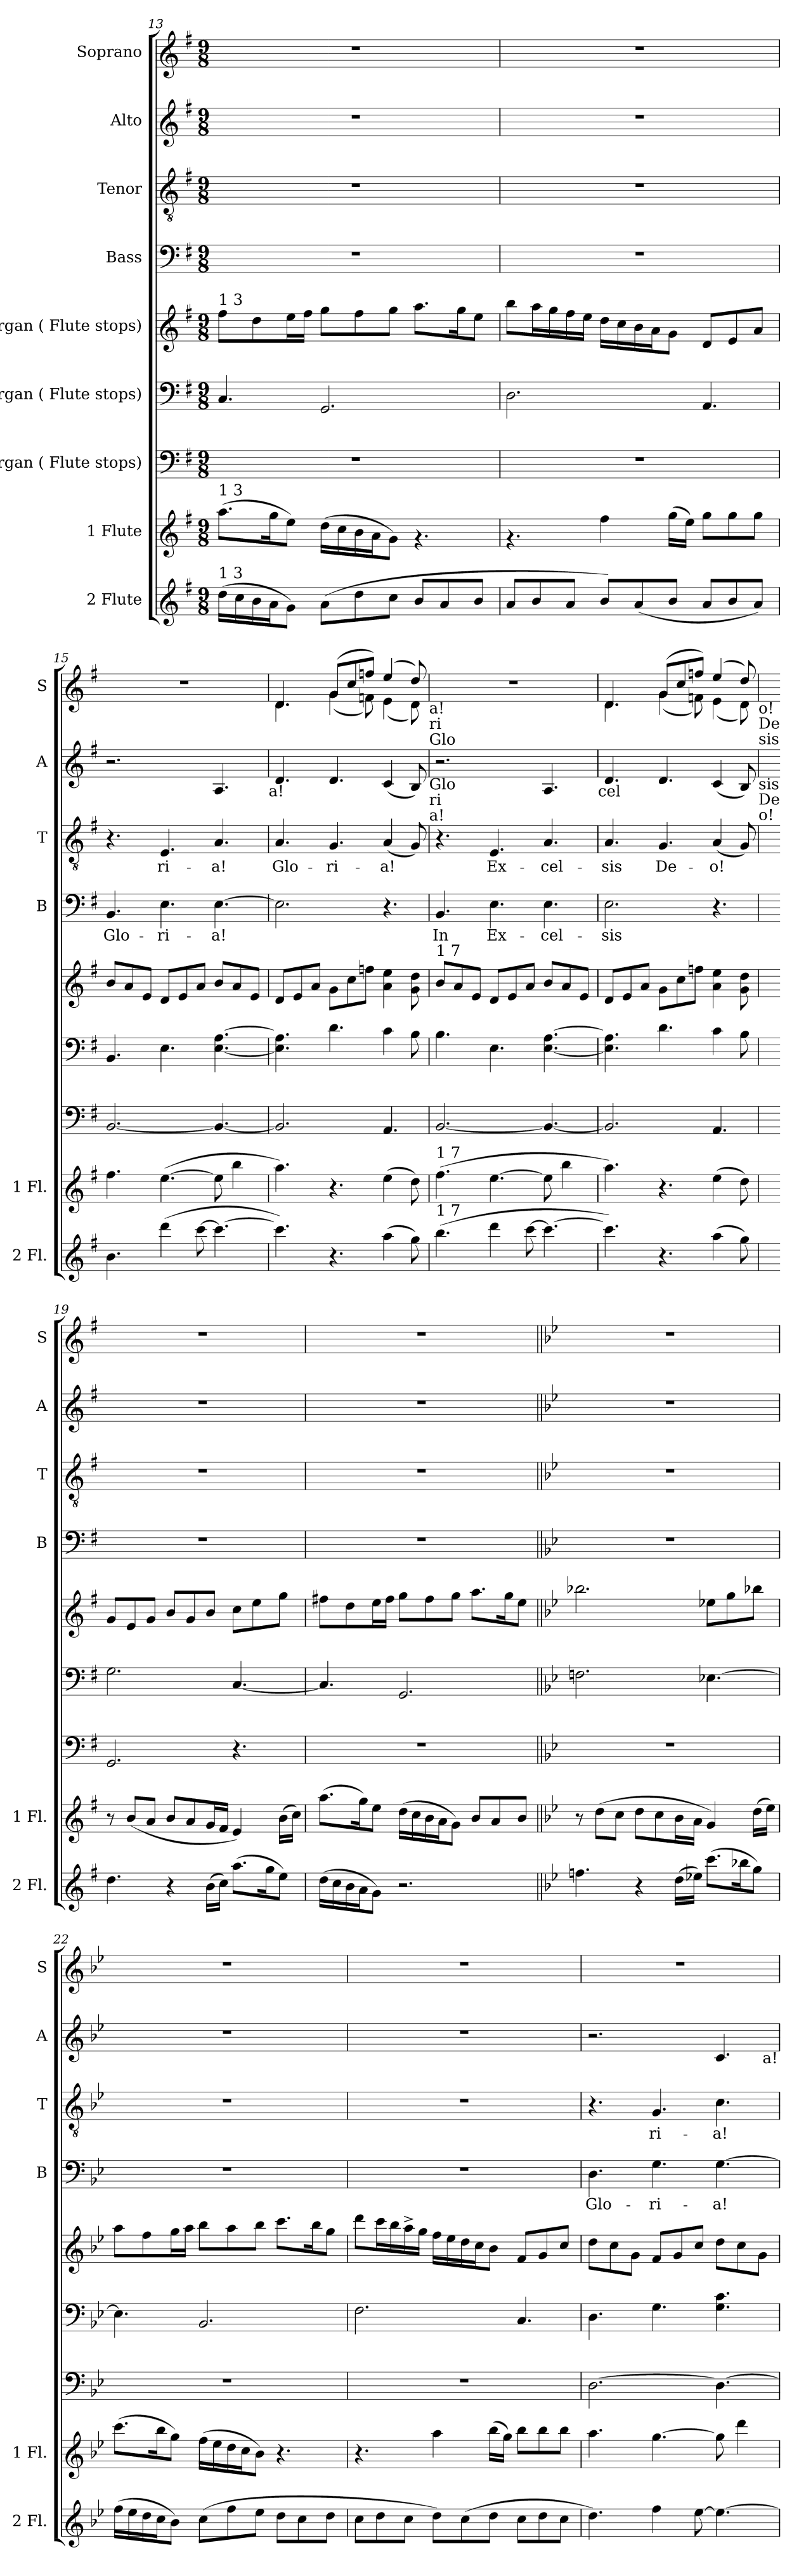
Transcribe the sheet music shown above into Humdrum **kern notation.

**kern	**kern	**kern	**kern	**kern	**kern	**text	**kern	**text	**kern	**kern
*part9	*part8	*part7	*part6	*part5	*part4	*part4	*part3	*part3	*part2	*part1
*staff9	*staff8	*staff7	*staff6	*staff5	*staff4	*staff4	*staff3	*staff3	*staff2	*staff1
*I"2 Flute	*I"1 Flute	*I"Organ ( Flute stops)	*I"Organ ( Flute stops)	*I"Organ ( Flute stops)	*I"Bass	*	*I"Tenor	*	*I"Alto	*I"Soprano
*I'2 Fl.	*I'1 Fl.	*	*	*	*I'B	*	*I'T	*	*I'A	*I'S
!!LO:PB:g=z
*clefG2	*clefG2	*clefF4	*clefF4	*clefG2	*clefF4	*	*clefGv2	*	*clefG2	*clefG2
*	*	*	*	*	*	*	*ITrd-2c-3	*	*	*
*k[f#]	*k[f#]	*k[f#]	*k[f#]	*k[f#]	*k[f#]	*	*k[b-e-]	*	*k[f#]	*k[f#]
*G:	*G:	*G:	*G:	*G:	*G:	*	*B-:	*	*G:	*G:
*M9/8	*M9/8	*M9/8	*M9/8	*M9/8	*M9/8	*	*M9/8	*	*M9/8	*M9/8
=13	=13	=13	=13	=13	=13	=13	=13	=13	=13	=13
!	!	!	!	!LO:TX:a:t=1 3	!	!	!	!	!	!
!	!LO:TX:a:t=1 3	!	!	!	!	!	!	!	!	!
!LO:TX:a:t=1 3	!	!	!	!	!	!	!	!	!	!
!	!	!LO:N:vis=1	!	!	!LO:N:vis=1	!	!LO:N:vis=1	!	!LO:N:vis=1	!LO:N:vis=1
(>16dd\LL	(>8.aa\L	8%9r	4.C/	8ff#\L	8%9r	.	8%9r	.	8%9r	8%9r
16cc\	.	.	.	.	.	.	.	.	.	.
16b\	.	.	.	8dd\	.	.	.	.	.	.
16a\J	16gg\k	.	.	.	.	.	.	.	.	.
8g\J)	8ee\J)	.	.	16ee\L	.	.	.	.	.	.
.	.	.	.	16ff#\JJ	.	.	.	.	.	.
(>8a\L	(>16dd\LL	.	2.GG/	8gg\L	.	.	.	.	.	.
.	16cc\	.	.	.	.	.	.	.	.	.
8dd\	16b\	.	.	8ff#\	.	.	.	.	.	.
.	16a\J	.	.	.	.	.	.	.	.	.
8cc\J	8g\J)	.	.	8gg\J	.	.	.	.	.	.
8b/L	4.rg	.	.	8.aa\L	.	.	.	.	.	.
8a/	.	.	.	.	.	.	.	.	.	.
.	.	.	.	16gg\k	.	.	.	.	.	.
8b/J	.	.	.	8ee\J	.	.	.	.	.	.
=14	=14	=14	=14	=14	=14	=14	=14	=14	=14	=14
!	!	!LO:N:vis=1	!	!	!LO:N:vis=1	!	!LO:N:vis=1	!	!LO:N:vis=1	!LO:N:vis=1
8a/L	4.rg	8%9r	2.D\	8bb\L	8%9r	.	8%9r	.	8%9r	8%9r
8b/	.	.	.	16aa\L	.	.	.	.	.	.
.	.	.	.	16gg\	.	.	.	.	.	.
8a/J	.	.	.	16ff#\	.	.	.	.	.	.
.	.	.	.	16ee\JJ	.	.	.	.	.	.
8b/L)	4ff#\	.	.	16dd\LL	.	.	.	.	.	.
.	.	.	.	16cc\	.	.	.	.	.	.
(>8a/	.	.	.	16b\	.	.	.	.	.	.
.	.	.	.	16a\J	.	.	.	.	.	.
8b/J	(>16gg\LL	.	.	8g\J	.	.	.	.	.	.
.	16ee\JJ)	.	.	.	.	.	.	.	.	.
8a/L	8gg\L	.	4.AA/	8d/L	.	.	.	.	.	.
8b/	8gg\	.	.	8e/	.	.	.	.	.	.
8a/J)	8gg\J	.	.	8a/J	.	.	.	.	.	.
=15	=15	=15	=15	=15	=15	=15	=15	=15	=15	=15
!	!	!	!	!	!	!LO:LY:b	!	!	!	!LO:N:vis=1
4.b\	4.ff#\	[<2.BB/	4.BB/	8b/L	4.BB/	Glo-	4.r	.	2.r	8%9r
.	.	.	.	8a/	.	.	.	.	.	.
.	.	.	.	8e/J	.	.	.	.	.	.
!	!	!	!	!	!	!LO:LY:b	!	!LO:LY:b	!	!
(<4ddd\	(>[>4.ee\	.	4.E\	8d/L	4.E\	-ri-	4.G/	ri-	.	.
.	.	.	.	8e/	.	.	.	.	.	.
[>8ccc\	.	.	.	8a/J	.	.	.	.	.	.
!	!	!	!	!	!	!LO:LY:b	!	!LO:LY:b	!	!
4.ccc\_	8ee\]	4.BB/_	[<4.E\ [>4.A\	8b/L	[>4.E\	-a!	4.c/	-a!	4.A/	.
.	4bb\	.	.	8a/	.	.	.	.	.	.
.	.	.	.	8e/J	.	.	.	.	.	.
!	!	!	!	!	!	!	!	!	!LO:TX:b:t=a!	!
=16	=16	=16	=16	=16	=16	=16	=16	=16	=16	=16
!	!	!	!	!	!	!	!	!LO:LY:b	!	!
*	*	*	*	*	*	*	*	*	*	*^
4.ccc\])	4.aa\)	2.BB/]	4.E\] 4.A\]	8d/L	2.E\]	.	4.c/	Glo-	4.d/	4.d/	4.d\
.	.	.	.	8e/	.	.	.	.	.	.	.
.	.	.	.	8a/J	.	.	.	.	.	.	.
!	!	!	!	!	!	!	!	!LO:LY:b	!	!	!
4.r	4.r	.	4.d\	8g\L	.	.	4.B-/	-ri-	4.d/	(>8g/L	(<4g\
.	.	.	.	8cc\	.	.	.	.	.	8cc/	.
.	.	.	.	8ffn\J	.	.	.	.	.	8ffn/J)	8fn\)
!	!	!	!	!	!	!	!	!LO:LY:b	!	!	!
(>4aa\	(>4ee\	4.AA/	4c\	4a\ 4ee\	4.r	.	(<4c/	-a!	(<4c/	(4ee/	(<4e\
8gg\)	8dd\)	.	8B\	8g\ 8dd\	.	.	8B-/)	.	8B/)	8dd/)	8d\)
!	!	!	!	!	!	!	!	!	!	!	!LO:TX:b:t=a!
!	!	!	!	!	!	!	!	!	!	!	!LO:TX:b:t=ri
!	!	!	!	!	!	!	!	!	!	!	!LO:TX:b:t=Glo
!	!	!	!	!	!	!	!	!	!LO:TX:b:t=Glo	!	!
!	!	!	!	!	!	!	!	!	!LO:TX:b:t=ri	!	!
!	!	!	!	!	!	!	!	!	!LO:TX:b:t=a!	!	!
!!LO:PB:g=z
=17	=17	=17	=17	=17	=17	=17	=17	=17	=17	=17	=17
!	!	!	!	!LO:TX:a:t=1 7	!	!	!	!	!	!	!
!	!LO:TX:a:t=1 7	!	!	!	!	!	!	!	!	!	!
!LO:TX:a:t=1 7	!	!	!	!	!	!	!	!	!	!	!
!	!	!	!	!	!	!LO:LY:b	!	!	!	!LO:N:vis=1	!
*	*	*	*	*	*	*	*	*	*	*v	*v
(>4.bb\	(>4.ff#\	[<2.BB/	4.B\	8b/L	4.BB/	In	4.r	.	2.r	8%9r
.	.	.	.	8a/	.	.	.	.	.	.
.	.	.	.	8e/J	.	.	.	.	.	.
!	!	!	!	!	!	!LO:LY:b	!	!LO:LY:b	!	!
4ddd\	[>4.ee\	.	4.E\	8d/L	4.E\	Ex-	4.G/	Ex-	.	.
.	.	.	.	8e/	.	.	.	.	.	.
[>8ccc\	.	.	.	8a/J	.	.	.	.	.	.
!	!	!	!	!	!	!LO:LY:b	!	!LO:LY:b	!	!
4.ccc\_	8ee\]	4.BB/_	[<4.E\ [>4.A\	8b/L	4.E\	-cel-	4.c/	-cel-	4.A/	.
.	4bb\	.	.	8a/	.	.	.	.	.	.
.	.	.	.	8e/J	.	.	.	.	.	.
!	!	!	!	!	!	!	!	!	!LO:TX:b:t=cel	!
=18	=18	=18	=18	=18	=18	=18	=18	=18	=18	=18
!	!	!	!	!	!	!LO:LY:b	!	!LO:LY:b	!	!
*	*	*	*	*	*	*	*	*	*	*^
4.ccc\])	4.aa\)	2.BB/]	4.E\] 4.A\]	8d/L	2.E\	-sis	4.c/	-sis	4.d/	4.d/	4.d\
.	.	.	.	8e/	.	.	.	.	.	.	.
.	.	.	.	8a/J	.	.	.	.	.	.	.
!	!	!	!	!	!	!	!	!LO:LY:b	!	!	!
4.r	4.r	.	4.d\	8g\L	.	.	4.B-/	De-	4.d/	(>8g/L	(<4g\
.	.	.	.	8cc\	.	.	.	.	.	8cc/	.
.	.	.	.	8ffn\J	.	.	.	.	.	8ffn/J)	8fn\)
!	!	!	!	!	!	!	!	!LO:LY:b	!	!	!
(>4aa\	(>4ee\	4.AA/	4c\	4a\ 4ee\	4.r	.	(<4c/	-o!	(<4c/	(4ee/	(<4e\
8gg\)	8dd\)	.	8B\	8g\ 8dd\	.	.	8B-/)	.	8B/)	8dd/)	8d\)
!	!	!	!	!	!	!	!	!	!	!	!LO:TX:b:t=o!
!	!	!	!	!	!	!	!	!	!	!	!LO:TX:b:t=De
!	!	!	!	!	!	!	!	!	!	!	!LO:TX:b:t=sis
!	!	!	!	!	!	!	!	!	!LO:TX:b:t=sis	!	!
!	!	!	!	!	!	!	!	!	!LO:TX:b:t=De	!	!
!	!	!	!	!	!	!	!	!	!LO:TX:b:t=o!	!	!
=19	=19	=19	=19	=19	=19	=19	=19	=19	=19	=19	=19
!	!	!	!	!	!LO:N:vis=1	!	!LO:N:vis=1	!	!LO:N:vis=1	!LO:N:vis=1	!
*	*	*	*	*	*	*	*	*	*	*v	*v
4.dd\	8r	2.GG/	2.G\	8g/L	8%9r	.	8%9r	.	8%9r	8%9r
.	(<8b/L	.	.	8e/	.	.	.	.	.	.
.	8a/J	.	.	8g/J	.	.	.	.	.	.
4r	8b/L	.	.	8b/L	.	.	.	.	.	.
.	8a/	.	.	8g/	.	.	.	.	.	.
(>16b\LL	16g/L	.	.	8b/J	.	.	.	.	.	.
16cc\JJ)	16f#/JJ	.	.	.	.	.	.	.	.	.
(>8.aa\L	4e/)	4.r	[<4.C/	8cc\L	.	.	.	.	.	.
.	.	.	.	8ee\	.	.	.	.	.	.
16gg\k	.	.	.	.	.	.	.	.	.	.
8ee\J)	(>16b\LL	.	.	8gg\J	.	.	.	.	.	.
.	16cc\JJ)	.	.	.	.	.	.	.	.	.
=20	=20	=20	=20	=20	=20	=20	=20	=20	=20	=20
!	!	!LO:N:vis=1	!	!	!LO:N:vis=1	!	!LO:N:vis=1	!	!LO:N:vis=1	!LO:N:vis=1
(>16dd\LL	(>8.aa\L	8%9r	4.C/]	8ff#X\L	8%9r	.	8%9r	.	8%9r	8%9r
16cc\	.	.	.	.	.	.	.	.	.	.
16b\	.	.	.	8dd\	.	.	.	.	.	.
16a\J	16gg\k)	.	.	.	.	.	.	.	.	.
8g\J)	8ee\J	.	.	16ee\L	.	.	.	.	.	.
.	.	.	.	16ff#\JJ	.	.	.	.	.	.
2.r	(>16dd\LL	.	2.GG/	8gg\L	.	.	.	.	.	.
.	16cc\	.	.	.	.	.	.	.	.	.
.	16b\	.	.	8ff#\	.	.	.	.	.	.
.	16a\J	.	.	.	.	.	.	.	.	.
.	8g\J)	.	.	8gg\J	.	.	.	.	.	.
.	8b/L	.	.	8.aa\L	.	.	.	.	.	.
.	8a/	.	.	.	.	.	.	.	.	.
.	.	.	.	16gg\k	.	.	.	.	.	.
.	8b/J	.	.	8ee\J	.	.	.	.	.	.
!!LO:PB:g=z
=21||	=21||	=21||	=21||	=21||	=21||	=21||	=21||	=21||	=21||	=21||
*k[b-e-]	*k[b-e-]	*k[b-e-]	*k[b-e-]	*k[b-e-]	*k[b-e-]	*	*k[b-e-a-d-g-]	*	*k[b-e-]	*k[b-e-]
*B-:	*B-:	*B-:	*B-:	*B-:	*B-:	*	*D-:	*	*B-:	*B-:
!	!	!LO:N:vis=1	!	!	!LO:N:vis=1	!	!LO:N:vis=1	!	!LO:N:vis=1	!LO:N:vis=1
4.ffn\	8r	8%9r	2.Fn\	2.bb-X\	8%9r	.	8%9r	.	8%9r	8%9r
.	(>8dd\L	.	.	.	.	.	.	.	.	.
.	8cc\J	.	.	.	.	.	.	.	.	.
4r	8dd\L	.	.	.	.	.	.	.	.	.
.	8cc\	.	.	.	.	.	.	.	.	.
(>16dd\LL	16b-\L	.	.	.	.	.	.	.	.	.
16ee-X\JJ)	16a\JJ	.	.	.	.	.	.	.	.	.
(>8.ccc\L	4g/)	.	[>4.E-X\	8ee-X\L	.	.	.	.	.	.
.	.	.	.	8gg\	.	.	.	.	.	.
16bb-X\k	.	.	.	.	.	.	.	.	.	.
8gg\J)	(>16dd\LL	.	.	8bb-X\J	.	.	.	.	.	.
.	16ee-\JJ)	.	.	.	.	.	.	.	.	.
=22	=22	=22	=22	=22	=22	=22	=22	=22	=22	=22
!	!	!LO:N:vis=1	!	!	!LO:N:vis=1	!	!LO:N:vis=1	!	!LO:N:vis=1	!LO:N:vis=1
(>16ff\LL	(>8.ccc\L	8%9r	4.E-\]	8aa\L	8%9r	.	8%9r	.	8%9r	8%9r
16ee-\	.	.	.	.	.	.	.	.	.	.
16dd\	.	.	.	8ff\	.	.	.	.	.	.
16cc\J	16bb-\k	.	.	.	.	.	.	.	.	.
8b-\J)	8gg\J)	.	.	16gg\L	.	.	.	.	.	.
.	.	.	.	16aa\JJ	.	.	.	.	.	.
(>8cc\L	(>16ff\LL	.	2.BB-/	8bb-\L	.	.	.	.	.	.
.	16ee-\	.	.	.	.	.	.	.	.	.
8ff\	16dd\	.	.	8aa\	.	.	.	.	.	.
.	16cc\J	.	.	.	.	.	.	.	.	.
8ee-\J	8b-\J)	.	.	8bb-\J	.	.	.	.	.	.
8dd\L	4.r	.	.	8.ccc\L	.	.	.	.	.	.
8cc\	.	.	.	.	.	.	.	.	.	.
.	.	.	.	16bb-\k	.	.	.	.	.	.
8dd\J	.	.	.	8gg\J	.	.	.	.	.	.
=23	=23	=23	=23	=23	=23	=23	=23	=23	=23	=23
!	!	!LO:N:vis=1	!	!	!LO:N:vis=1	!	!LO:N:vis=1	!	!LO:N:vis=1	!LO:N:vis=1
8cc\L	4.r	8%9r	2.F\	8ddd\L	8%9r	.	8%9r	.	8%9r	8%9r
8dd\	.	.	.	16ccc\L	.	.	.	.	.	.
.	.	.	.	16bb-\	.	.	.	.	.	.
8cc\J	.	.	.	16aa^>\	.	.	.	.	.	.
.	.	.	.	16gg\JJ	.	.	.	.	.	.
8dd\L)	4aa\	.	.	16ff\LL	.	.	.	.	.	.
.	.	.	.	16ee-\	.	.	.	.	.	.
(>8cc\	.	.	.	16dd\	.	.	.	.	.	.
.	.	.	.	16cc\J	.	.	.	.	.	.
8dd\J	(>16bb-\LL	.	.	8b-\J	.	.	.	.	.	.
.	16gg\JJ)	.	.	.	.	.	.	.	.	.
8cc\L	8bb-\L	.	4.C/	8f/L	.	.	.	.	.	.
8dd\	8bb-\	.	.	8g/	.	.	.	.	.	.
8cc\J	8bb-\J	.	.	8cc/J	.	.	.	.	.	.
=24	=24	=24	=24	=24	=24	=24	=24	=24	=24	=24
!	!	!	!	!	!	!LO:LY:b	!	!	!	!LO:N:vis=1
4.dd\)	4.aa\	[>2.D\	4.D\	8dd\L	4.D\	Glo-	4.r	.	2.r	8%9r
.	.	.	.	8cc\	.	.	.	.	.	.
.	.	.	.	8g\J	.	.	.	.	.	.
!	!	!	!	!	!	!LO:LY:b	!	!LO:LY:b	!	!
4ff\	[>4.gg\	.	4.G\	8f/L	4.G\	-ri-	4.B-/	ri-	.	.
.	.	.	.	8g/	.	.	.	.	.	.
[>8ee-\	.	.	.	8cc/J	.	.	.	.	.	.
!	!	!	!	!	!	!LO:LY:b	!	!LO:LY:b	!	!
4.ee-\_	8gg\]	4.D\_	4.G\ 4.c\	8dd\L	[>4.G\	-a!	4.e-\	-a!	4.c/	.
.	4ddd\	.	.	8cc\	.	.	.	.	.	.
.	.	.	.	8g\J	.	.	.	.	.	.
!	!	!	!	!	!	!	!	!	!LO:TX:b:t=a!	!
=	=	=	=	=	=	=	=	=	=	=
*-	*-	*-	*-	*-	*-	*-	*-	*-	*-	*-
